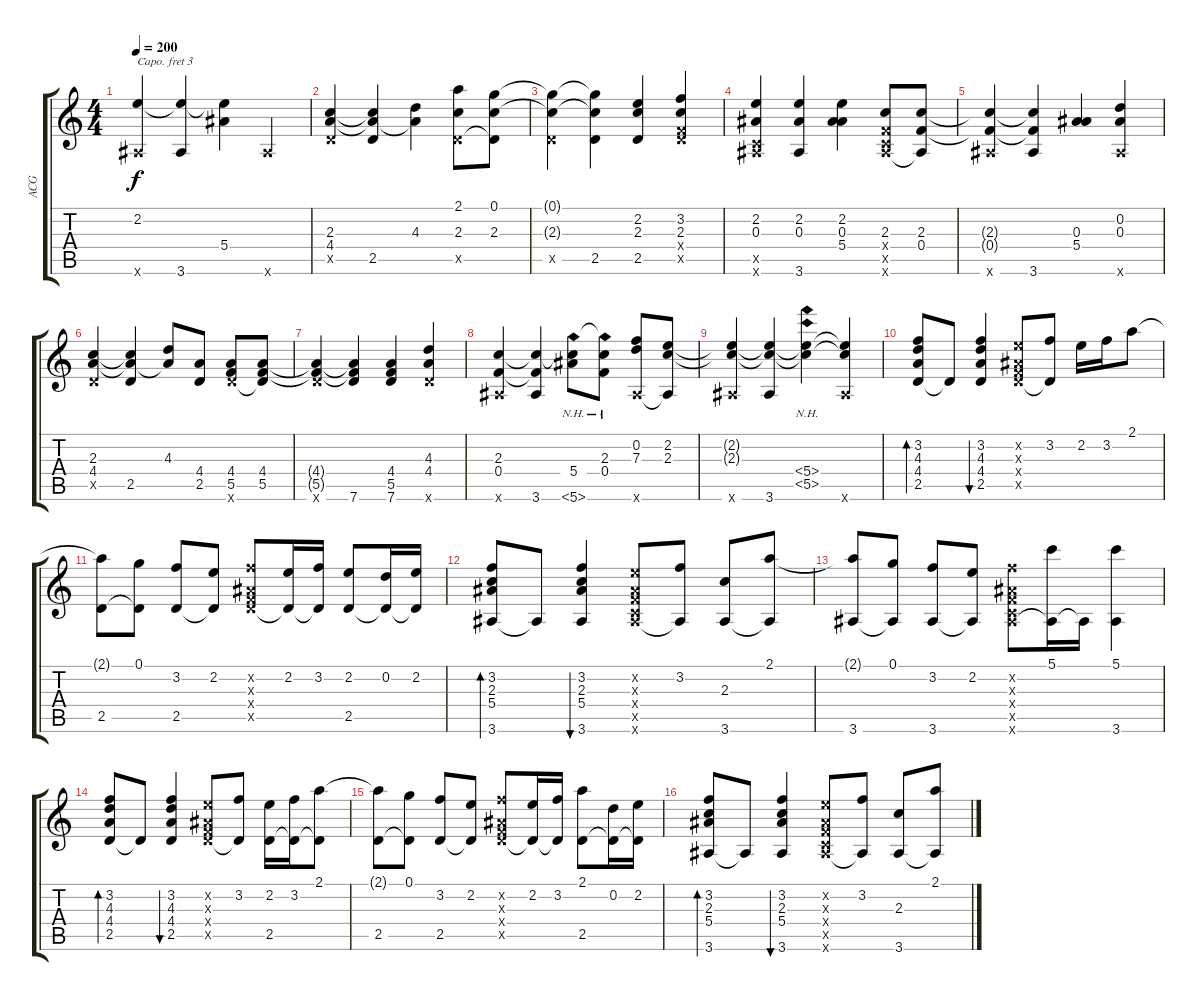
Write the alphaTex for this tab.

\track ("ACG" "ACG") {instrument acousticguitarnylon}
\staff {score tabs}
\capo 3
\tuning (E4 B3 G3 D3 A2 E2) {hide}
\ts (4 4)
\tempo 200
\clef g2
\ks c
(2.2{t} 3.6{x}).4{dy f} (2.2{t} 3.6).4 (2.2{t} 5.4).4 3.6{x}.4 |
(2.3 4.4 2.5{x}).4 (2.3{t} 4.4{t} 2.5).4 (4.3 4.4{t}).4 (2.1 2.3 2.5{x}).8 (0.1 2.3 2.5{t}).8 |
(0.1{t} 2.3{t} 2.5{x}).4 (0.1{t} 2.3{t} 2.5).4 (2.2 2.3 2.5).4 (3.2 2.3 0.4{x} 2.5{x}).4 |
(2.2 0.3 0.5{x} 3.6{x}).4 (2.2 0.3 3.6).4 (2.2 0.3 5.4).4 (2.3 0.4{x} 0.5{x} 3.6{x}).8 (2.3 0.4 3.6{t}).8 |
(2.3{t} 0.4{t} 3.6{x}).4 (2.3{t} 0.4{t} 3.6).4 (0.3 5.4).4 (0.2 0.3 3.6{x}).4 |
(2.3 4.4 2.5{x}).4 (2.3{t} 4.4{t} 2.5).4 (4.3 4.4{t}).8 (4.4 2.5).8 (4.4 5.5 7.6{x}).8 (4.4 5.5 7.6{t}).8 |
(4.4{t} 5.5{t} 7.6{x}).4 (4.4{t} 5.5{t} 7.6).4 (4.4 5.5 7.6).4 (4.3 4.4 7.6{x}).4 |
(2.3 0.4 3.6{x}).4 (2.3{t} 0.4{t} 3.6).4 (2.3{t} 5.4 5.6{nh}).8 (2.3 0.4 5.6{nh t}).8 (0.2 7.3 3.6{x}).8 (2.2 2.3 3.6{t}).8 |
(2.2{t} 2.3{t} 3.6{x}).4 (2.2{t} 2.3{t} 3.6).4 (2.2{t} 2.3{t} 5.4{nh} 5.5{nh}).4 (2.2{t} 2.3{t} 3.6{x}).4 |
(3.2 4.3 4.4 2.5).8{bd 60} 2.5{t}.8 (3.2 4.3 4.4 2.5).4{bu 60} (2.2{x} 0.3{x} 0.4{x} 2.5{x}).8 (3.2 2.5{t}).8 2.2.16 3.2.16 2.1.8 |
(2.1{t} 2.5).8 (0.1 2.5{t}).8 (3.2 2.5).8 (2.2 2.5{t}).8 (3.2{x} 0.3{x} 0.4{x} 2.5{x}).8 (2.2 2.5{t}).16 (3.2 2.5{t}).16 (2.2 2.5).8 (0.2 2.5{t}).16 (2.2 2.5{t}).16 |
(3.2 2.3 5.4 3.6).8{bd 60} 3.6{t}.8 (3.2 2.3 5.4 3.6).4{bu 60} (2.2{x} 0.3{x} 0.4{x} 0.5{x} 3.6{x}).8 (3.2 3.6{t}).8 (2.3 3.6).8 (2.1 3.6{t}).8 |
(2.1{t} 3.6).8 (0.1 3.6{t}).8 (3.2 3.6).8 (2.2 3.6{t}).8 (3.2{x} 0.3{x} 0.4{x} 0.5{x} 3.6{x}).8 (5.1 3.6{t}).16 3.6{t}.16 (5.1 3.6).4 |
(3.2 4.3 4.4 2.5).8{bd 60} 2.5{t}.8 (3.2 4.3 4.4 2.5).4{bu 60} (2.2{x} 0.3{x} 0.4{x} 2.5{x}).8 (3.2 2.5{t}).8 (2.2 2.5).16 (3.2 2.5{t}).16 (2.1 2.5{t}).8 |
(2.1{t} 2.5).8 (0.1 2.5{t}).8 (3.2 2.5).8 (2.2 2.5{t}).8 (3.2{x} 0.3{x} 0.4{x} 2.5{x}).8 (2.2 2.5{t}).16 (3.2 2.5{t}).16 (2.1 2.5).8 (0.2 2.5{t}).16 (2.2 2.5{t}).16 |
(3.2 2.3 5.4 3.6).8{bd 60} 3.6{t}.8 (3.2 2.3 5.4 3.6).4{bu 60} (2.2{x} 0.3{x} 0.4{x} 0.5{x} 3.6{x}).8 (3.2 3.6{t}).8 (2.3 3.6).8 (2.1 3.6{t}).8
